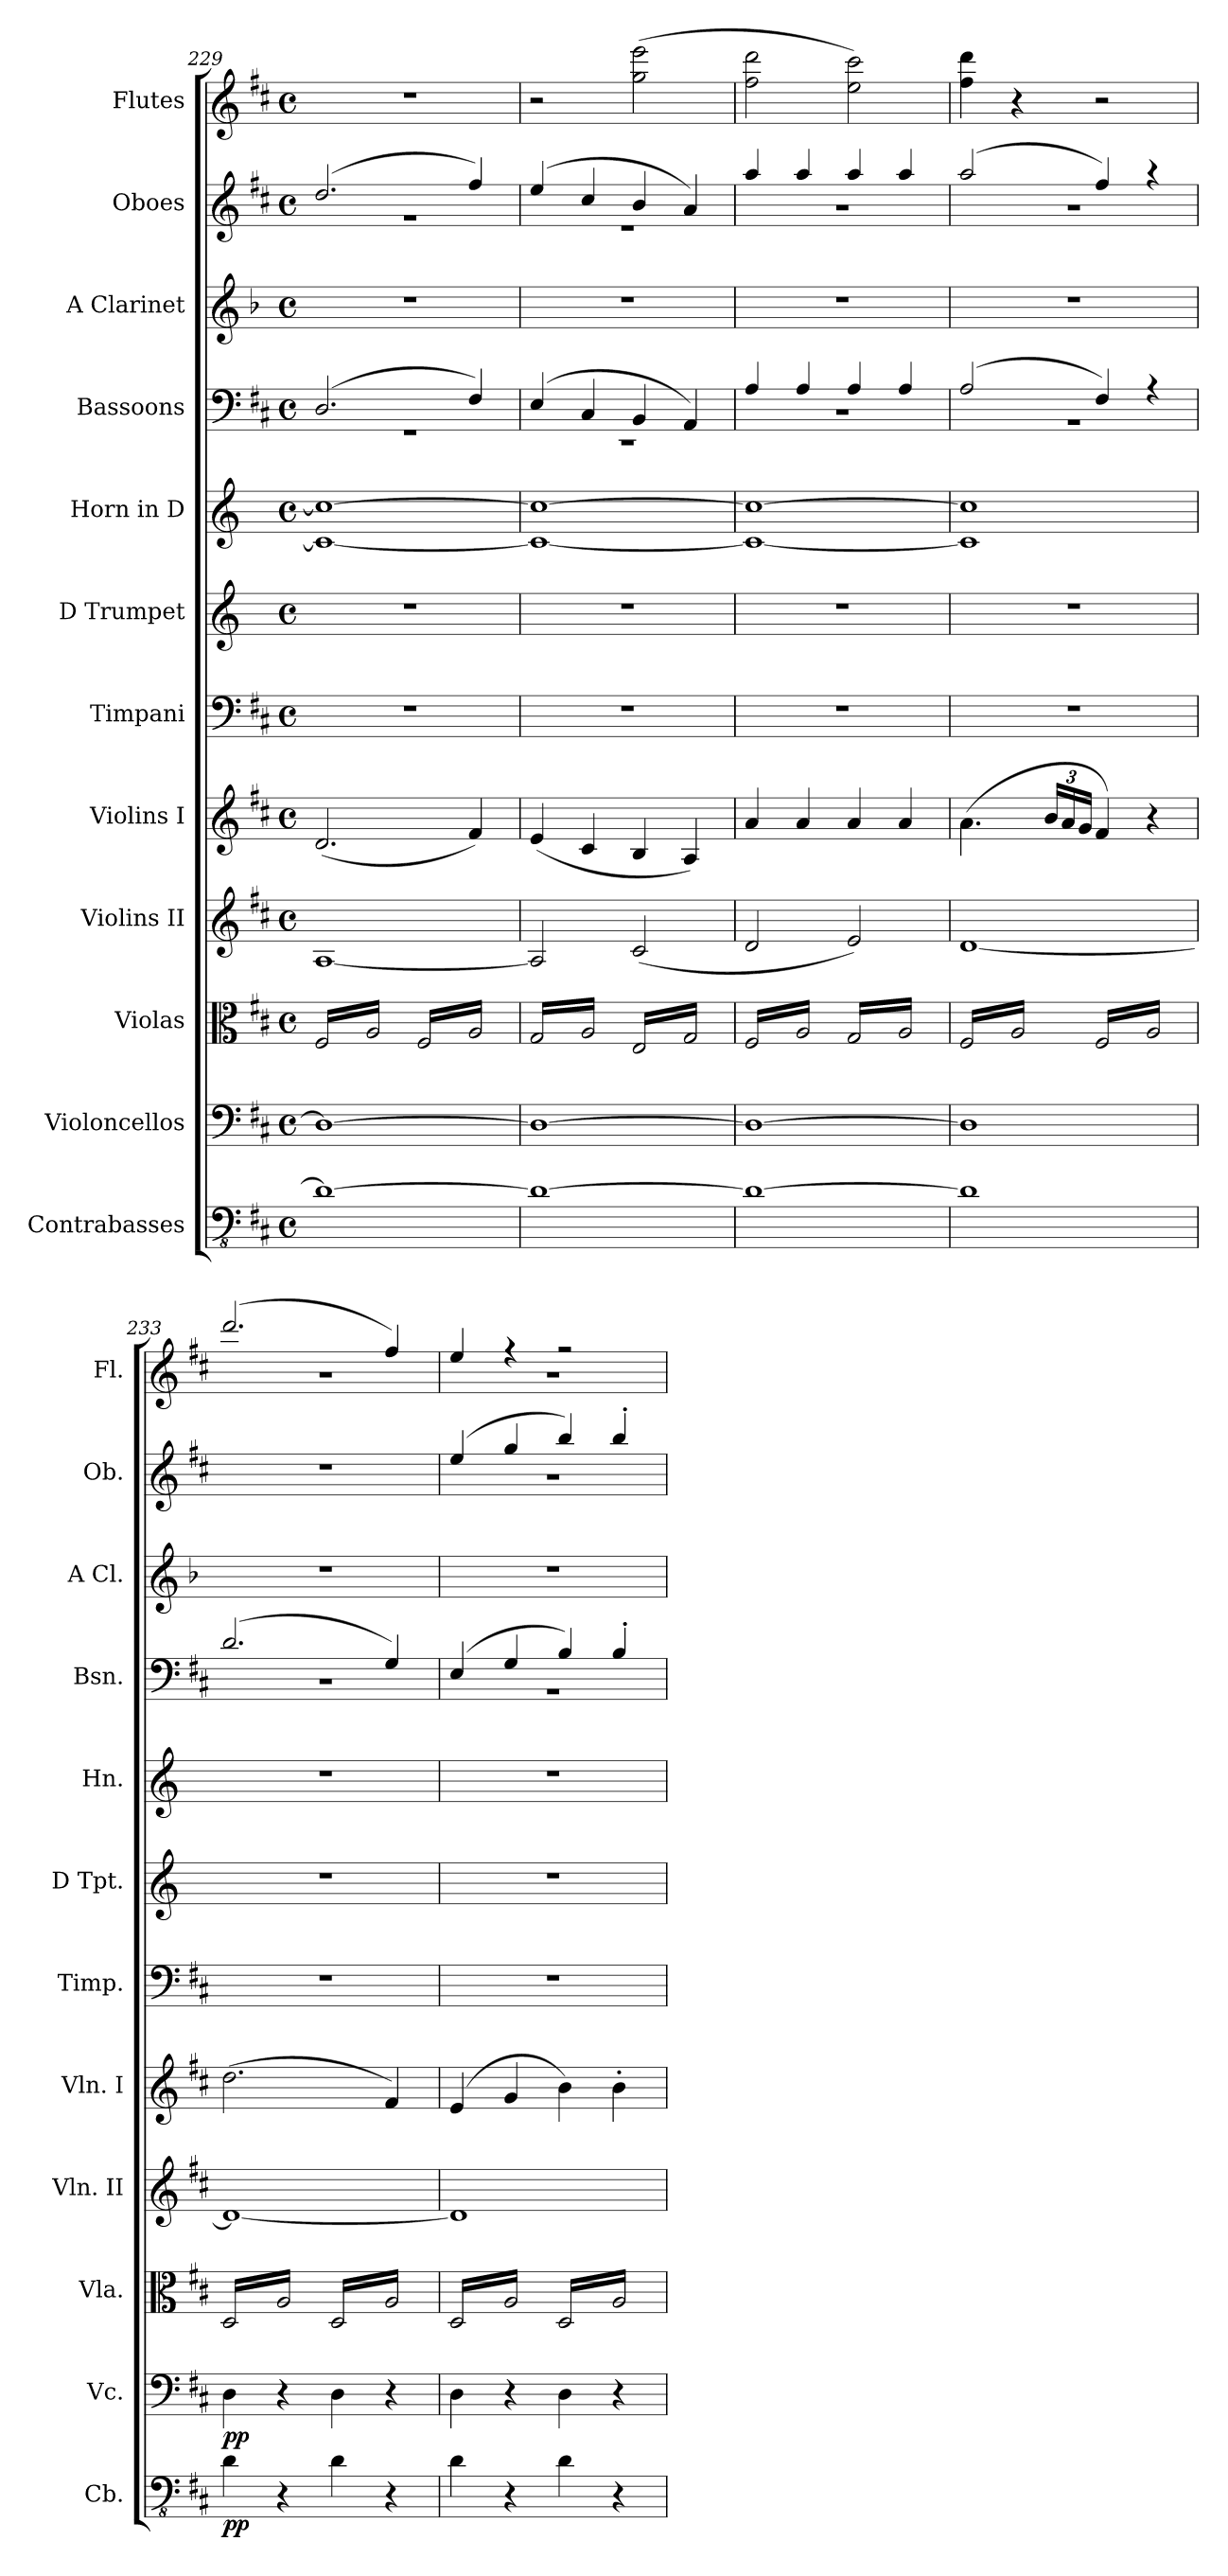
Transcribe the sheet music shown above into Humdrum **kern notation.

**kern	**dynam	**kern	**dynam	**kern	**kern	**kern	**kern	**kern	**kern	**kern	**kern	**kern	**kern
*part12	*part12	*part11	*part11	*part10	*part9	*part8	*part7	*part6	*part5	*part4	*part3	*part2	*part1
*staff12	*staff12	*staff11	*staff11	*staff10	*staff9	*staff8	*staff7	*staff6	*staff5	*staff4	*staff3	*staff2	*staff1
*I"Contrabasses	*	*I"Violoncellos	*	*I"Violas	*I"Violins II	*I"Violins I	*I"Timpani	*I"D Trumpet	*I"Horn in D	*I"Bassoons	*I"A Clarinet	*I"Oboes	*I"Flutes
*I'Cb.	*	*I'Vc.	*	*I'Vla.	*I'Vln. II	*I'Vln. I	*I'Timp.	*I'D Tpt.	*I'Hn.	*I'Bsn.	*I'A Cl.	*I'Ob.	*I'Fl.
*clefFv4	*	*clefF4	*	*clefC3	*clefG2	*clefG2	*clefF4	*clefG2	*clefG2	*clefF4	*clefG2	*clefG2	*clefG2
*ITrd7c12	*	*	*	*	*	*	*	*ITrd-1c-2	*ITrd6c10	*	*ITrd2c3	*	*
*k[f#c#]	*	*k[f#c#]	*	*k[f#c#]	*k[f#c#]	*k[f#c#]	*k[f#c#]	*k[f#c#]	*k[f#c#]	*k[f#c#]	*k[f#c#]	*k[f#c#]	*k[f#c#]
*M4/4	*	*M4/4	*	*M4/4	*M4/4	*M4/4	*M4/4	*M4/4	*M4/4	*M4/4	*M4/4	*M4/4	*M4/4
*met(c)	*	*met(c)	*	*met(c)	*met(c)	*met(c)	*met(c)	*met(c)	*met(c)	*met(c)	*met(c)	*met(c)	*met(c)
=229	=229	=229	=229	=229	=229	=229	=229	=229	=229	=229	=229	=229	=229
*	*	*	*	*	*	*	*	*	*	*^	*	*^	*
*	*	*	*	*tremolo	*	*	*	*	*	*	*	*	*	*	*
1DD_	.	1D_	.	16F#/LL	[1A	(<2.d/	1r	1r	1D_ 1d_	(>2.D/	1r	1r	(>2.dd/	1r	1r
.	.	.	.	16A/	.	.	.	.	.	.	.	.	.	.	.
.	.	.	.	16F#/	.	.	.	.	.	.	.	.	.	.	.
.	.	.	.	16A/	.	.	.	.	.	.	.	.	.	.	.
.	.	.	.	16F#/	.	.	.	.	.	.	.	.	.	.	.
.	.	.	.	16A/	.	.	.	.	.	.	.	.	.	.	.
.	.	.	.	16F#/	.	.	.	.	.	.	.	.	.	.	.
.	.	.	.	16A/JJ	.	.	.	.	.	.	.	.	.	.	.
.	.	.	.	16F#/LL	.	.	.	.	.	.	.	.	.	.	.
.	.	.	.	16A/	.	.	.	.	.	.	.	.	.	.	.
.	.	.	.	16F#/	.	.	.	.	.	.	.	.	.	.	.
.	.	.	.	16A/	.	.	.	.	.	.	.	.	.	.	.
.	.	.	.	16F#/	.	4f#/)	.	.	.	4F#/)	.	.	4ff#/)	.	.
.	.	.	.	16A/	.	.	.	.	.	.	.	.	.	.	.
.	.	.	.	16F#/	.	.	.	.	.	.	.	.	.	.	.
.	.	.	.	16A/JJ	.	.	.	.	.	.	.	.	.	.	.
=230	=230	=230	=230	=230	=230	=230	=230	=230	=230	=230	=230	=230	=230	=230	=230
1DD_	.	1D_	.	16G/LL	2A/]	(<4e/	1r	1r	1D_ 1d_	(>4E/	1r	1r	(>4ee/	1r	2r
.	.	.	.	16A/	.	.	.	.	.	.	.	.	.	.	.
.	.	.	.	16G/	.	.	.	.	.	.	.	.	.	.	.
.	.	.	.	16A/	.	.	.	.	.	.	.	.	.	.	.
.	.	.	.	16G/	.	4c#/	.	.	.	4C#/	.	.	4cc#/	.	.
.	.	.	.	16A/	.	.	.	.	.	.	.	.	.	.	.
.	.	.	.	16G/	.	.	.	.	.	.	.	.	.	.	.
.	.	.	.	16A/JJ	.	.	.	.	.	.	.	.	.	.	.
.	.	.	.	16E/LL	(<2c#/	4B/	.	.	.	4BB/	.	.	4b/	.	(>2gg\ 2eee\
.	.	.	.	16G/	.	.	.	.	.	.	.	.	.	.	.
.	.	.	.	16E/	.	.	.	.	.	.	.	.	.	.	.
.	.	.	.	16G/	.	.	.	.	.	.	.	.	.	.	.
.	.	.	.	16E/	.	4A/)	.	.	.	4AA/)	.	.	4a/)	.	.
.	.	.	.	16G/	.	.	.	.	.	.	.	.	.	.	.
.	.	.	.	16E/	.	.	.	.	.	.	.	.	.	.	.
.	.	.	.	16G/JJ	.	.	.	.	.	.	.	.	.	.	.
=231	=231	=231	=231	=231	=231	=231	=231	=231	=231	=231	=231	=231	=231	=231	=231
1DD_	.	1D_	.	16F#/LL	2d/	4a/	1r	1r	1D_ 1d_	4A/	1r	1r	4aa/	1r	2ff#\ 2ddd\
.	.	.	.	16A/	.	.	.	.	.	.	.	.	.	.	.
.	.	.	.	16F#/	.	.	.	.	.	.	.	.	.	.	.
.	.	.	.	16A/	.	.	.	.	.	.	.	.	.	.	.
.	.	.	.	16F#/	.	4a/	.	.	.	4A/	.	.	4aa/	.	.
.	.	.	.	16A/	.	.	.	.	.	.	.	.	.	.	.
.	.	.	.	16F#/	.	.	.	.	.	.	.	.	.	.	.
.	.	.	.	16A/JJ	.	.	.	.	.	.	.	.	.	.	.
.	.	.	.	16G/LL	2e/)	4a/	.	.	.	4A/	.	.	4aa/	.	2ee\ 2ccc#\)
.	.	.	.	16A/	.	.	.	.	.	.	.	.	.	.	.
.	.	.	.	16G/	.	.	.	.	.	.	.	.	.	.	.
.	.	.	.	16A/	.	.	.	.	.	.	.	.	.	.	.
.	.	.	.	16G/	.	4a/	.	.	.	4A/	.	.	4aa/	.	.
.	.	.	.	16A/	.	.	.	.	.	.	.	.	.	.	.
.	.	.	.	16G/	.	.	.	.	.	.	.	.	.	.	.
.	.	.	.	16A/JJ	.	.	.	.	.	.	.	.	.	.	.
=232	=232	=232	=232	=232	=232	=232	=232	=232	=232	=232	=232	=232	=232	=232	=232
1DD]	.	1D]	.	16F#/LL	[1d	(<4.a\	1r	1r	1D] 1d]	(>2A/	1r	1r	(>2aa/	1r	4ff#\ 4ddd\
.	.	.	.	16A/	.	.	.	.	.	.	.	.	.	.	.
.	.	.	.	16F#/	.	.	.	.	.	.	.	.	.	.	.
.	.	.	.	16A/	.	.	.	.	.	.	.	.	.	.	.
.	.	.	.	16F#/	.	.	.	.	.	.	.	.	.	.	4r
.	.	.	.	16A/	.	.	.	.	.	.	.	.	.	.	.
*	*	*	*	*	*	*Xbrackettup	*	*	*	*	*	*	*	*	*
.	.	.	.	16F#/	.	24b/LL	.	.	.	.	.	.	.	.	.
.	.	.	.	.	.	24a/	.	.	.	.	.	.	.	.	.
.	.	.	.	16A/JJ	.	.	.	.	.	.	.	.	.	.	.
.	.	.	.	.	.	24g/JJ	.	.	.	.	.	.	.	.	.
.	.	.	.	16F#/LL	.	4f#/)	.	.	.	4F#/)	.	.	4ff#/)	.	2r
.	.	.	.	16A/	.	.	.	.	.	.	.	.	.	.	.
.	.	.	.	16F#/	.	.	.	.	.	.	.	.	.	.	.
.	.	.	.	16A/	.	.	.	.	.	.	.	.	.	.	.
.	.	.	.	16F#/	.	4r	.	.	.	4r	.	.	4r	.	.
.	.	.	.	16A/	.	.	.	.	.	.	.	.	.	.	.
.	.	.	.	16F#/	.	.	.	.	.	.	.	.	.	.	.
.	.	.	.	16A/JJ	.	.	.	.	.	.	.	.	.	.	.
*	*	*	*	*	*	*	*	*	*	*	*	*	*v	*v	*
!!LO:PB:g=z
=233	=233	=233	=233	=233	=233	=233	=233	=233	=233	=233	=233	=233	=233	=233
*	*	*	*	*	*	*	*	*	*	*	*	*	*	*^
!	!LO:DY:b	!	!LO:DY:b	!	!	!	!	!	!	!	!	!	!	!	!
4DD\	pp	4D\	pp	16D/LL	1d_	(>2.dd\	1r	1r	1r	(>2.d/	1r	1r	1r	(>2.ddd/	1r
.	.	.	.	16A/	.	.	.	.	.	.	.	.	.	.	.
.	.	.	.	16D/	.	.	.	.	.	.	.	.	.	.	.
.	.	.	.	16A/	.	.	.	.	.	.	.	.	.	.	.
4r	.	4r	.	16D/	.	.	.	.	.	.	.	.	.	.	.
.	.	.	.	16A/	.	.	.	.	.	.	.	.	.	.	.
.	.	.	.	16D/	.	.	.	.	.	.	.	.	.	.	.
.	.	.	.	16A/JJ	.	.	.	.	.	.	.	.	.	.	.
4DD\	.	4D\	.	16D/LL	.	.	.	.	.	.	.	.	.	.	.
.	.	.	.	16A/	.	.	.	.	.	.	.	.	.	.	.
.	.	.	.	16D/	.	.	.	.	.	.	.	.	.	.	.
.	.	.	.	16A/	.	.	.	.	.	.	.	.	.	.	.
4r	.	4r	.	16D/	.	4f#/)	.	.	.	4G/)	.	.	.	4ff#/)	.
.	.	.	.	16A/	.	.	.	.	.	.	.	.	.	.	.
.	.	.	.	16D/	.	.	.	.	.	.	.	.	.	.	.
.	.	.	.	16A/JJ	.	.	.	.	.	.	.	.	.	.	.
=234	=234	=234	=234	=234	=234	=234	=234	=234	=234	=234	=234	=234	=234	=234	=234
*	*	*	*	*	*	*	*	*	*	*	*	*	*^	*	*
4DD\	.	4D\	.	16D/LL	1d]	(>4e/	1r	1r	1r	(>4E/	1r	1r	(>4ee/	1r	4ee/	1r
.	.	.	.	16A/	.	.	.	.	.	.	.	.	.	.	.	.
.	.	.	.	16D/	.	.	.	.	.	.	.	.	.	.	.	.
.	.	.	.	16A/	.	.	.	.	.	.	.	.	.	.	.	.
4r	.	4r	.	16D/	.	4g/	.	.	.	4G/	.	.	4gg/	.	4r	.
.	.	.	.	16A/	.	.	.	.	.	.	.	.	.	.	.	.
.	.	.	.	16D/	.	.	.	.	.	.	.	.	.	.	.	.
.	.	.	.	16A/JJ	.	.	.	.	.	.	.	.	.	.	.	.
4DD\	.	4D\	.	16D/LL	.	4b\)	.	.	.	4B/)	.	.	4bb/)	.	2r	.
.	.	.	.	16A/	.	.	.	.	.	.	.	.	.	.	.	.
.	.	.	.	16D/	.	.	.	.	.	.	.	.	.	.	.	.
.	.	.	.	16A/	.	.	.	.	.	.	.	.	.	.	.	.
4r	.	4r	.	16D/	.	4b'\	.	.	.	4B'/	.	.	4bb'/	.	.	.
.	.	.	.	16A/	.	.	.	.	.	.	.	.	.	.	.	.
.	.	.	.	16D/	.	.	.	.	.	.	.	.	.	.	.	.
.	.	.	.	16A/JJ	.	.	.	.	.	.	.	.	.	.	.	.
*	*	*	*	*Xtremolo	*	*	*	*	*	*	*	*	*	*	*	*
.	.	.	.	.	.	.	.	.	.	.	.	.	.	.	.	.
.	.	.	.	.	.	.	.	.	.	.	.	.	.	.	.	.
.	.	.	.	.	.	.	.	.	.	.	.	.	.	.	.	.
.	.	.	.	.	.	.	.	.	.	.	.	.	.	.	.	.
*	*	*	*	*	*	*	*	*	*	*	*	*	*v	*v	*	*
*	*	*	*	*	*	*	*	*	*	*v	*v	*	*	*v	*v
=	=	=	=	=	=	=	=	=	=	=	=	=	=
*-	*-	*-	*-	*-	*-	*-	*-	*-	*-	*-	*-	*-	*-
